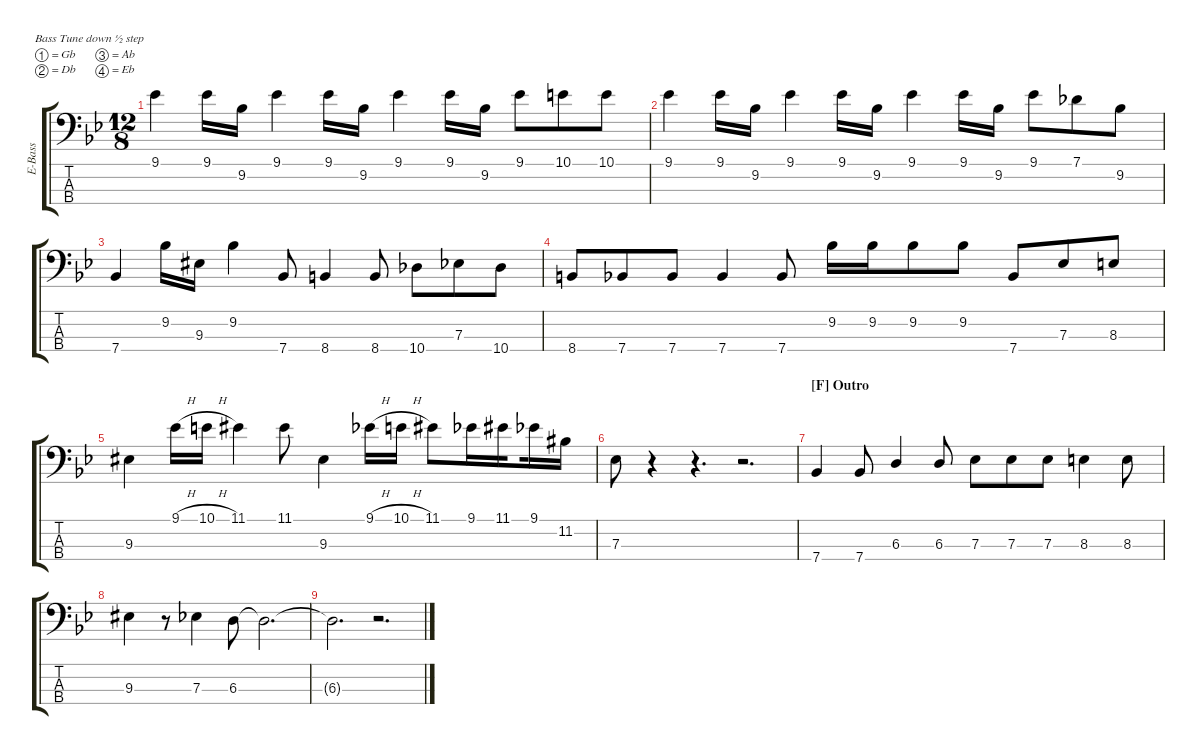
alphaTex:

\hideDynamics
\bracketExtendMode groupsimilarinstruments
\otherSystemsTrackNameOrientation horizontal
\track ("Bass" "E-Bass") {multiBarRest instrument electricbassfinger}
\staff {score tabs}
\tuning (Gb2 Db2 Ab1 Eb1)
\ts (12 8)
\tempo (84 hide)
\clef f4
\scale
0.542926
\ks bb
9.1{acc forcenatural}.4{dy f beam Down} 9.1{acc forcenatural}.16{beam Down} 9.2{acc forcenatural}.16{beam Down} 9.1{acc forcenatural}.4{beam Down} 9.1{acc forcenatural}.16{beam Down} 9.2{acc forcenatural}.16{beam Down} 9.1{acc forcenatural}.4{beam Down} 9.1{acc forcenatural}.16{beam Down} 9.2{acc forcenatural}.16{beam Down} 9.1{acc forcenatural}.8{beam Down} 10.1{acc #}.8{beam Down} 10.1{acc #}.8{beam Down} |
\scale
0.457014 9.1{acc forcenatural}.4{beam Down} 9.1{acc forcenatural}.16{beam Down} 9.2{acc forcenatural}.16{beam Down} 9.1{acc forcenatural}.4{beam Down} 9.1{acc forcenatural}.16{beam Down} 9.2{acc forcenatural}.16{beam Down} 9.1{acc forcenatural}.4{beam Down} 9.1{acc forcenatural}.16{beam Down} 9.2{acc forcenatural}.16{beam Down} 9.1{acc forcenatural}.8{beam Down} 7.1{acc forcenatural}.8{beam Down} 9.2{acc forcenatural}.8{beam Down} |
\scale
0.543855 7.4{acc forcenatural}.4{beam Up} 9.2{acc forcenatural}.16{beam Down} 9.3{acc #}.16{beam Down} 9.2{acc forcenatural}.4{beam Down} 7.4{acc forcenatural}.8{beam Up} 8.4{acc #}.4{beam Up} 8.4{acc #}.8{beam Up} 10.4{acc forcenatural}.8{beam Down} 7.3{acc forcenatural}.8{beam Down} 10.4{acc forcenatural}.8{beam Down} |
\scale
0.456089 8.4{acc #}.8{beam Up} 7.4{acc forcenatural}.8{beam Up} 7.4{acc forcenatural}.8{beam Up} 7.4{acc forcenatural}.4{beam Up} 7.4{acc forcenatural}.8{beam Up} 9.2{acc forcenatural}.16{beam Down} 9.2{acc forcenatural}.16{beam Down} 9.2{acc forcenatural}.8{beam Down} 9.2{acc forcenatural}.8{beam Down} 7.4{acc forcenatural}.8{beam Up} 7.3{acc forcenatural}.8{beam Up} 8.3{acc #}.8{beam Up} |
\scale
0.543036 9.3{acc #}.4{beam Down} 9.1{h acc forcenatural}.16{beam Down} 10.1{h acc #}.16{beam Down} 11.1{acc #}.4{beam Down} 11.1{acc #}.8{beam Down} 9.3{acc #}.4{beam Down} 9.1{h acc forcenatural}.16{beam Down} 10.1{h acc #}.16{beam Down} 11.1{acc #}.8{beam Down} 9.1{acc forcenatural}.16{beam Down} 11.1{acc #}.16{beam Down beam splitsecondary} 9.1{acc forcenatural}.16{beam Down} 11.2{acc #}.16{beam Down} |
\scale
0.455351 7.3{acc forcenatural}.8{beam Down} r.4{beam Down} r.4{d beam Down} r.2{d beam Down} |
\section ("F" "Outro")
7.4{acc forcenatural}.4{beam Up} 7.4{acc forcenatural}.8{beam Up} 6.3{acc #}.4{beam Up} 6.3{acc #}.8{beam Up} 7.3{acc forcenatural}.8{beam Down} 7.3{acc forcenatural}.8{beam Down} 7.3{acc forcenatural}.8{beam Down} 8.3{acc #}.4{beam Down} 8.3{acc #}.8{beam Down} |
\tempo (78 0.416667 hide)
9.3{acc #}.4{beam Down} r.8{beam Down} 7.3{acc forcenatural}.4{beam Down} 6.3{acc #}.8{beam Down} 6.3{t acc #}.2{d beam Down} |
6.3{t acc #}.2{d beam Down} r.2{d beam Down}
